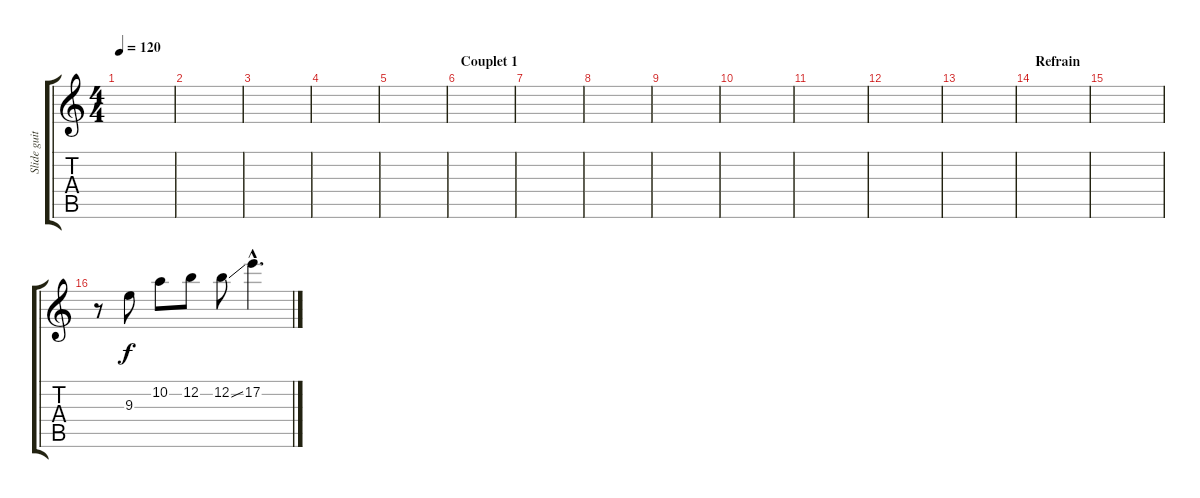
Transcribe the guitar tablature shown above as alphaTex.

\track ("Slide guitare" "Slide guit") {instrument overdrivenguitar}
\staff {score tabs}
\tuning (E4 B3 G3 D3 A2 E2) {hide}
\ts (4 4)
\tempo 120
\clef g2
\ks c
|
|
|
|
|
\section ("" "Couplet 1")
|
|
|
|
|
|
|
|
\section ("" "Refrain")
|
|
r.8 9.3.8 10.2.8 12.2.8 12.2{ss}.8 17.2{hac}.4{d}
